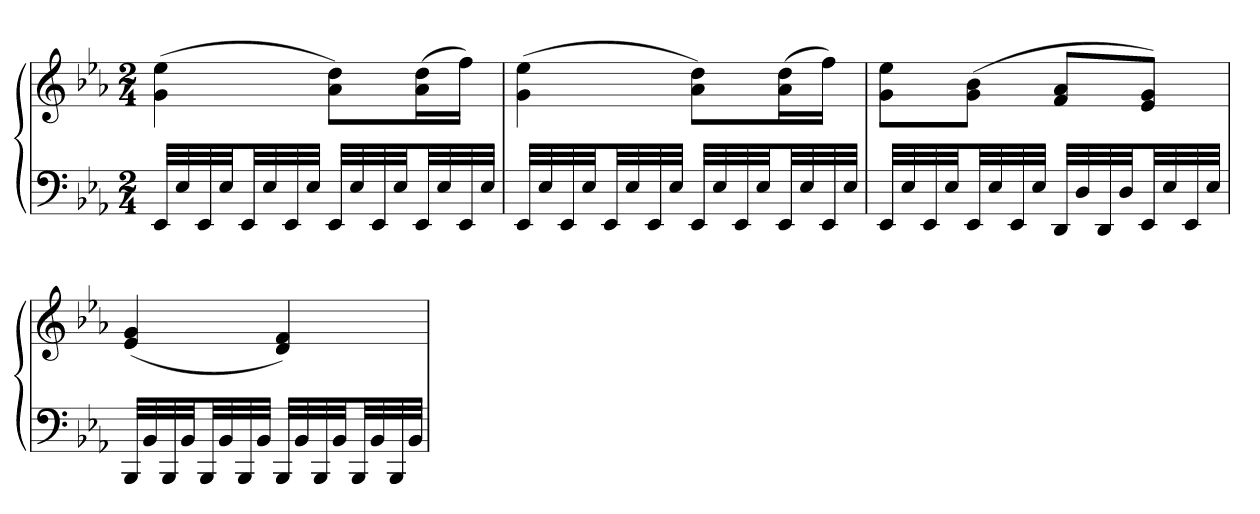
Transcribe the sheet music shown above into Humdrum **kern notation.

**kern	**kern
*part1	*part1
*staff2	*staff1
*clefF4	*clefG2
*k[b-e-a-]	*k[b-e-a-]
*M2/4	*M2/4
=	=
32EE-LLL	(4g 4ee-
32E-	.
32EE-	.
32E-JJ	.
32EE-LL	.
32E-	.
32EE-	.
32E-JJJ	.
32EE-LLL	8a- 8ddL)
32E-	.
32EE-	.
32E-JJ	.
32EE-LL	(16a- 16ddL
32E-	.
32EE-	16ffJJ)
32E-JJJ	.
=	=
32EE-LLL	(4g 4ee-
32E-	.
32EE-	.
32E-JJ	.
32EE-LL	.
32E-	.
32EE-	.
32E-JJJ	.
32EE-LLL	8a- 8ddL)
32E-	.
32EE-	.
32E-JJ	.
32EE-LL	(16a- 16ddL
32E-	.
32EE-	16ffJJ)
32E-JJJ	.
=	=
32EE-LLL	8g 8ee-L
32E-	.
32EE-	.
32E-JJ	.
32EE-LL	(8g 8b-J
32E-	.
32EE-	.
32E-JJJ	.
32DDLLL	8f 8a-L
32D	.
32DD	.
32DJJ	.
32EE-LL	8e- 8gJ)
32E-	.
32EE-	.
32E-JJJ	.
=	=
32BBB-LLL	(4e- 4g
32BB-	.
32BBB-	.
32BB-JJ	.
32BBB-LL	.
32BB-	.
32BBB-	.
32BB-JJJ	.
32BBB-LLL	4d 4f)
32BB-	.
32BBB-	.
32BB-JJ	.
32BBB-LL	.
32BB-	.
32BBB-	.
32BB-JJJ	.
=	=
*-	*-
